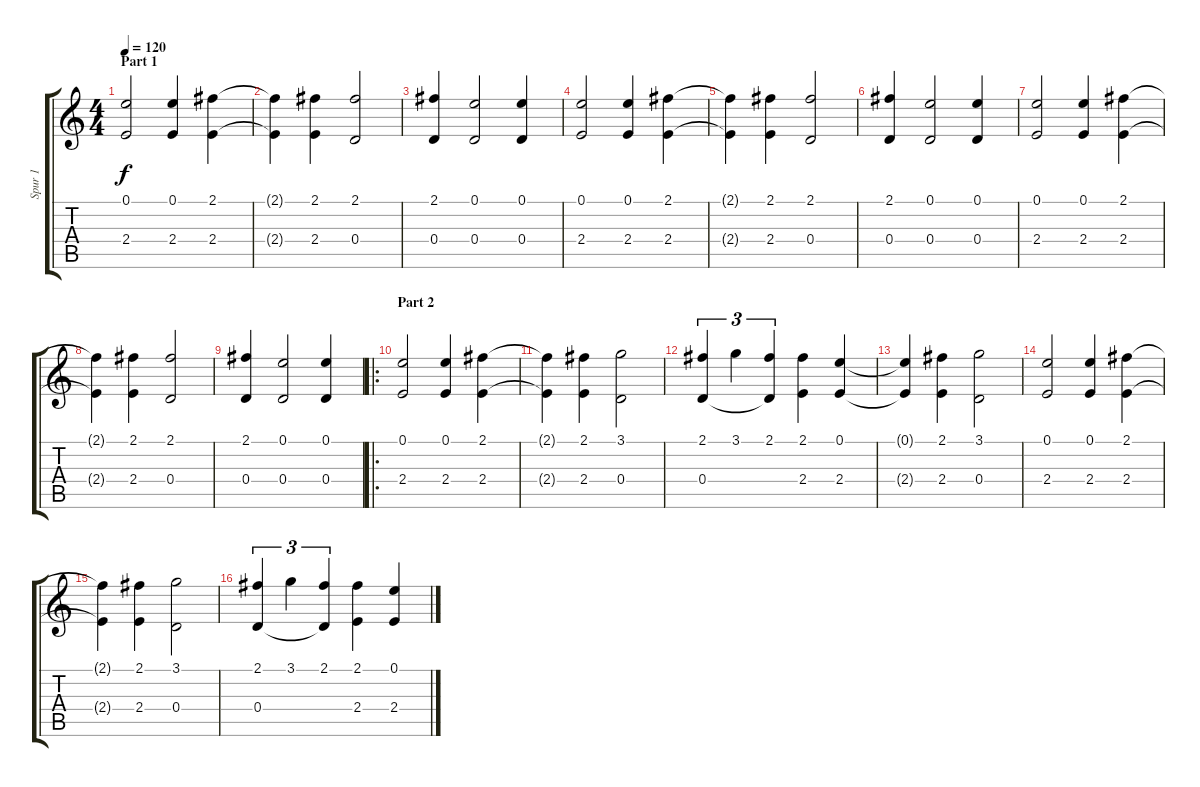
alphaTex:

\track ("Spur 1" "Spur 1") {instrument acousticguitarnylon}
\staff {score tabs}
\tuning (E4 B3 G3 D3 A2 E2) {hide}
\ts (4 4)
\section ("" "Part 1")
\tempo 120
\clef g2
\ks c
(0.1 2.4).2{dy f instrument acousticguitarnylon} (0.1 2.4).4 (2.1 2.4).4 |
(2.1{t} 2.4{t}).4 (2.1 2.4).4 (2.1 0.4).2 |
(2.1 0.4).4 (0.1 0.4).2 (0.1 0.4).4 |
(0.1 2.4).2 (0.1 2.4).4 (2.1 2.4).4 |
(2.1{t} 2.4{t}).4 (2.1 2.4).4 (2.1 0.4).2 |
(2.1 0.4).4 (0.1 0.4).2 (0.1 0.4).4 |
(0.1 2.4).2 (0.1 2.4).4 (2.1 2.4).4 |
(2.1{t} 2.4{t}).4 (2.1 2.4).4 (2.1 0.4).2 |
(2.1 0.4).4 (0.1 0.4).2 (0.1 0.4).4 |
\ro
\section ("" "Part 2")
(0.1 2.4).2 (0.1 2.4).4 (2.1 2.4).4 |
(2.1{t} 2.4{t}).4 (2.1 2.4).4 (3.1 0.4).2 |
(2.1 0.4).4{tu (3 2)} 3.1.4{tu (3 2)} (2.1 0.4{t}).4{tu (3 2)} (2.1 2.4).4 (0.1 2.4).4 |
(0.1{t} 2.4{t}).4 (2.1 2.4).4 (3.1 0.4).2 |
(0.1 2.4).2 (0.1 2.4).4 (2.1 2.4).4 |
(2.1{t} 2.4{t}).4 (2.1 2.4).4 (3.1 0.4).2 |
(2.1 0.4).4{tu (3 2)} 3.1.4{tu (3 2)} (2.1 0.4{t}).4{tu (3 2)} (2.1 2.4).4 (0.1 2.4).4
